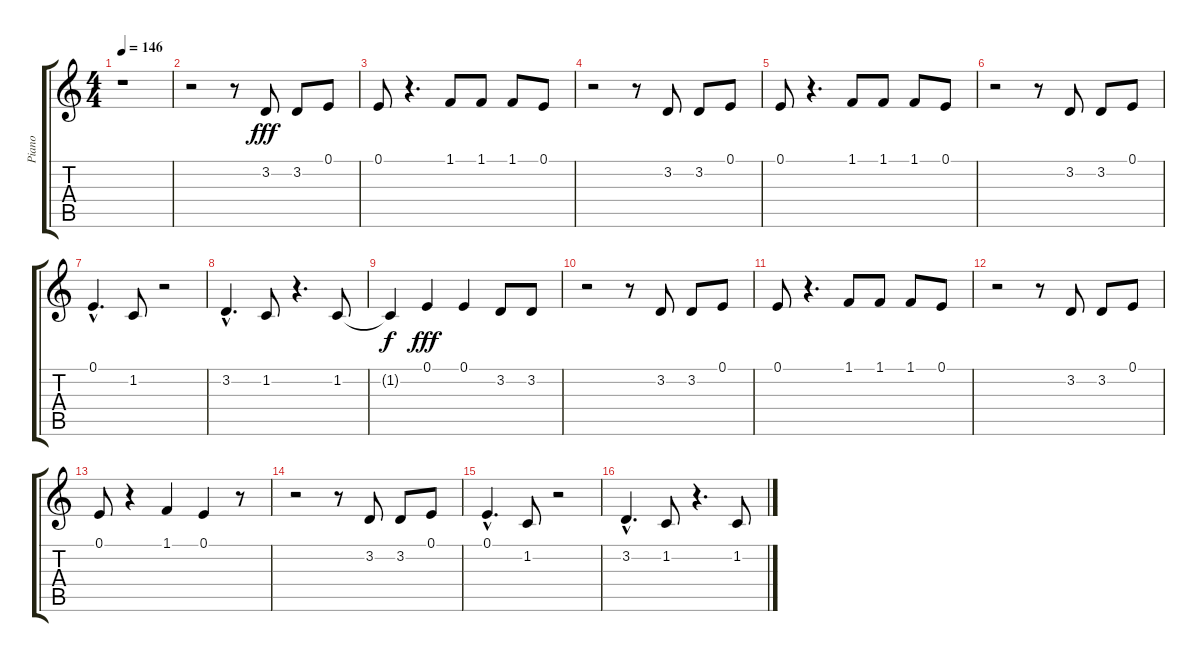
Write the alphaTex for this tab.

\track ("Piano" "Piano") {instrument brightacousticpiano}
\staff {score tabs}
\tuning (E4 B3 G3 D3 A2 E2) {hide}
\ts (4 4)
\tempo 146
\clef g2
\ks c
r.1{dy fff} |
r.2 r.8 3.2.8 3.2.8 0.1.8 |
0.1.8 r.4{d} 1.1.8 1.1.8 1.1.8 0.1.8 |
r.2 r.8 3.2.8 3.2.8 0.1.8 |
0.1.8 r.4{d} 1.1.8 1.1.8 1.1.8 0.1.8 |
r.2 r.8 3.2.8 3.2.8 0.1.8 |
0.1{hac}.4{d} 1.2.8 r.2 |
3.2{hac}.4{d} 1.2.8 r.4{d} 1.2.8 |
1.2{t}.4{dy f} 0.1.4{dy fff} 0.1.4 3.2.8 3.2.8 |
r.2 r.8 3.2.8 3.2.8 0.1.8 |
0.1.8 r.4{d} 1.1.8 1.1.8 1.1.8 0.1.8 |
r.2 r.8 3.2.8 3.2.8 0.1.8 |
0.1.8 r.4 1.1.4 0.1.4 r.8 |
r.2 r.8 3.2.8 3.2.8 0.1.8 |
0.1{hac}.4{d} 1.2.8 r.2 |
3.2{hac}.4{d} 1.2.8 r.4{d} 1.2.8
